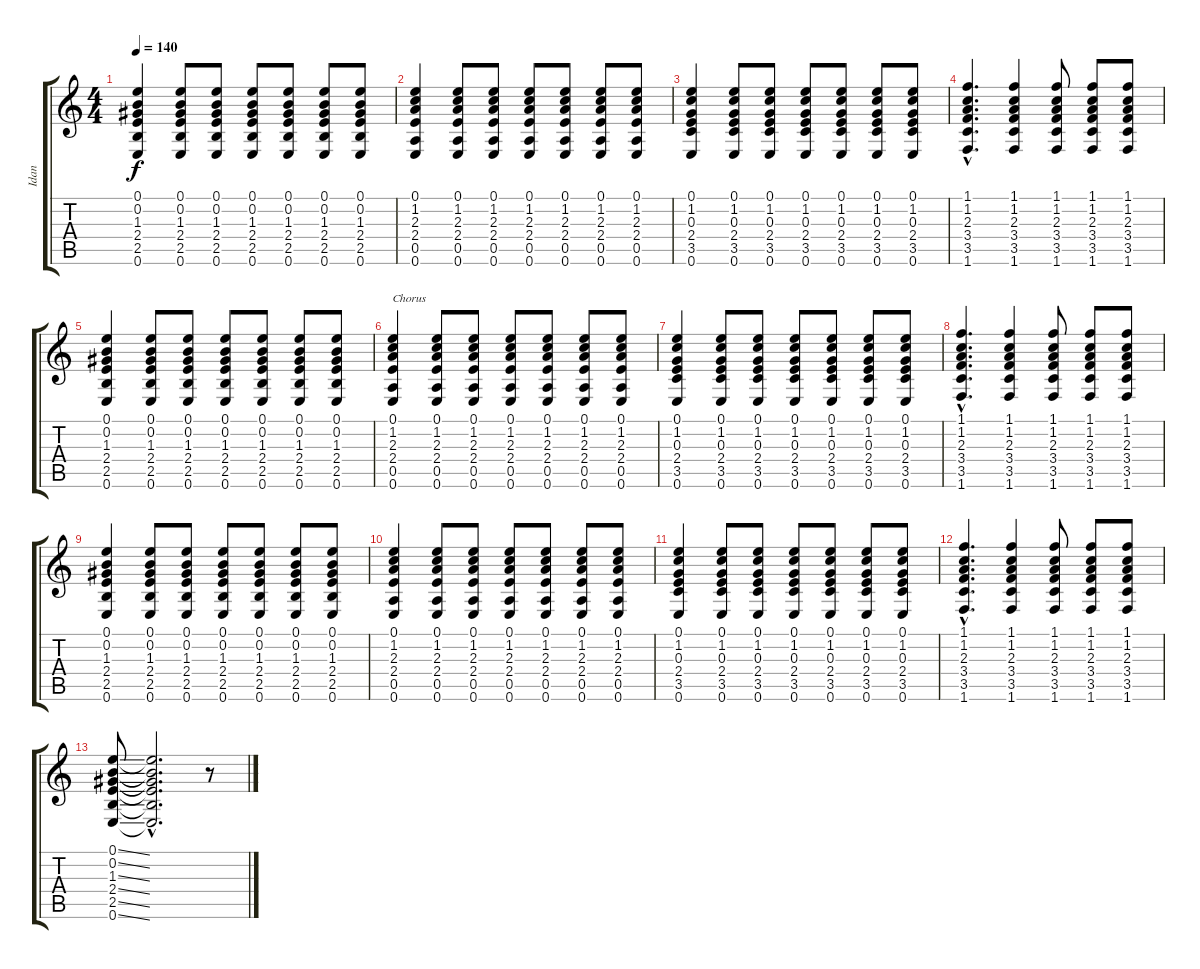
\track ("Idan" "Idan") {instrument overdrivenguitar}
\staff {score tabs}
\tuning (E4 B3 G3 D3 A2 E2) {hide}
\ts (4 4)
\tempo 140
\clef g2
\ks c
(0.1 0.2 1.3 2.4 2.5 0.6).4{dy f} (0.1 0.2 1.3 2.4 2.5 0.6).8 (0.1 0.2 1.3 2.4 2.5 0.6).8 (0.1 0.2 1.3 2.4 2.5 0.6).8 (0.1 0.2 1.3 2.4 2.5 0.6).8 (0.1 0.2 1.3 2.4 2.5 0.6).8 (0.1 0.2 1.3 2.4 2.5 0.6).8 |
(0.1 1.2 2.3 2.4 0.5 0.6).4 (0.1 1.2 2.3 2.4 0.5 0.6).8 (0.1 1.2 2.3 2.4 0.5 0.6).8 (0.1 1.2 2.3 2.4 0.5 0.6).8 (0.1 1.2 2.3 2.4 0.5 0.6).8 (0.1 1.2 2.3 2.4 0.5 0.6).8 (0.1 1.2 2.3 2.4 0.5 0.6).8 |
(0.1 1.2 0.3 2.4 3.5 0.6).4 (0.1 1.2 0.3 2.4 3.5 0.6).8 (0.1 1.2 0.3 2.4 3.5 0.6).8 (0.1 1.2 0.3 2.4 3.5 0.6).8 (0.1 1.2 0.3 2.4 3.5 0.6).8 (0.1 1.2 0.3 2.4 3.5 0.6).8 (0.1 1.2 0.3 2.4 3.5 0.6).8 |
(1.1{hac} 1.2{hac} 2.3{hac} 3.4{hac} 3.5{hac} 1.6{hac}).4{d} (1.1 1.2 2.3 3.4 3.5 1.6).4 (1.1 1.2 2.3 3.4 3.5 1.6).8 (1.1 1.2 2.3 3.4 3.5 1.6).8 (1.1 1.2 2.3 3.4 3.5 1.6).8 |
(0.1 0.2 1.3 2.4 2.5 0.6).4 (0.1 0.2 1.3 2.4 2.5 0.6).8 (0.1 0.2 1.3 2.4 2.5 0.6).8 (0.1 0.2 1.3 2.4 2.5 0.6).8 (0.1 0.2 1.3 2.4 2.5 0.6).8 (0.1 0.2 1.3 2.4 2.5 0.6).8 (0.1 0.2 1.3 2.4 2.5 0.6).8 |
(0.1 1.2 2.3 2.4 0.5 0.6).4{txt "Chorus "} (0.1 1.2 2.3 2.4 0.5 0.6).8 (0.1 1.2 2.3 2.4 0.5 0.6).8 (0.1 1.2 2.3 2.4 0.5 0.6).8 (0.1 1.2 2.3 2.4 0.5 0.6).8 (0.1 1.2 2.3 2.4 0.5 0.6).8 (0.1 1.2 2.3 2.4 0.5 0.6).8 |
(0.1 1.2 0.3 2.4 3.5 0.6).4 (0.1 1.2 0.3 2.4 3.5 0.6).8 (0.1 1.2 0.3 2.4 3.5 0.6).8 (0.1 1.2 0.3 2.4 3.5 0.6).8 (0.1 1.2 0.3 2.4 3.5 0.6).8 (0.1 1.2 0.3 2.4 3.5 0.6).8 (0.1 1.2 0.3 2.4 3.5 0.6).8 |
(1.1{hac} 1.2{hac} 2.3{hac} 3.4{hac} 3.5{hac} 1.6{hac}).4{d} (1.1 1.2 2.3 3.4 3.5 1.6).4 (1.1 1.2 2.3 3.4 3.5 1.6).8 (1.1 1.2 2.3 3.4 3.5 1.6).8 (1.1 1.2 2.3 3.4 3.5 1.6).8 |
(0.1 0.2 1.3 2.4 2.5 0.6).4 (0.1 0.2 1.3 2.4 2.5 0.6).8 (0.1 0.2 1.3 2.4 2.5 0.6).8 (0.1 0.2 1.3 2.4 2.5 0.6).8 (0.1 0.2 1.3 2.4 2.5 0.6).8 (0.1 0.2 1.3 2.4 2.5 0.6).8 (0.1 0.2 1.3 2.4 2.5 0.6).8 |
(0.1 1.2 2.3 2.4 0.5 0.6).4 (0.1 1.2 2.3 2.4 0.5 0.6).8 (0.1 1.2 2.3 2.4 0.5 0.6).8 (0.1 1.2 2.3 2.4 0.5 0.6).8 (0.1 1.2 2.3 2.4 0.5 0.6).8 (0.1 1.2 2.3 2.4 0.5 0.6).8 (0.1 1.2 2.3 2.4 0.5 0.6).8 |
(0.1 1.2 0.3 2.4 3.5 0.6).4 (0.1 1.2 0.3 2.4 3.5 0.6).8 (0.1 1.2 0.3 2.4 3.5 0.6).8 (0.1 1.2 0.3 2.4 3.5 0.6).8 (0.1 1.2 0.3 2.4 3.5 0.6).8 (0.1 1.2 0.3 2.4 3.5 0.6).8 (0.1 1.2 0.3 2.4 3.5 0.6).8 |
(1.1{hac} 1.2{hac} 2.3{hac} 3.4{hac} 3.5{hac} 1.6{hac}).4{d} (1.1 1.2 2.3 3.4 3.5 1.6).4 (1.1 1.2 2.3 3.4 3.5 1.6).8 (1.1 1.2 2.3 3.4 3.5 1.6).8 (1.1 1.2 2.3 3.4 3.5 1.6).8 |
(0.1{ss} 0.2{ss} 1.3{ss} 2.4{ss} 2.5{ss} 0.6{ss}).8 (0.1{hac t} 0.2{hac t} 1.3{hac t} 2.4{hac t} 2.5{hac t} 0.6{hac t}).2{d} r.8
